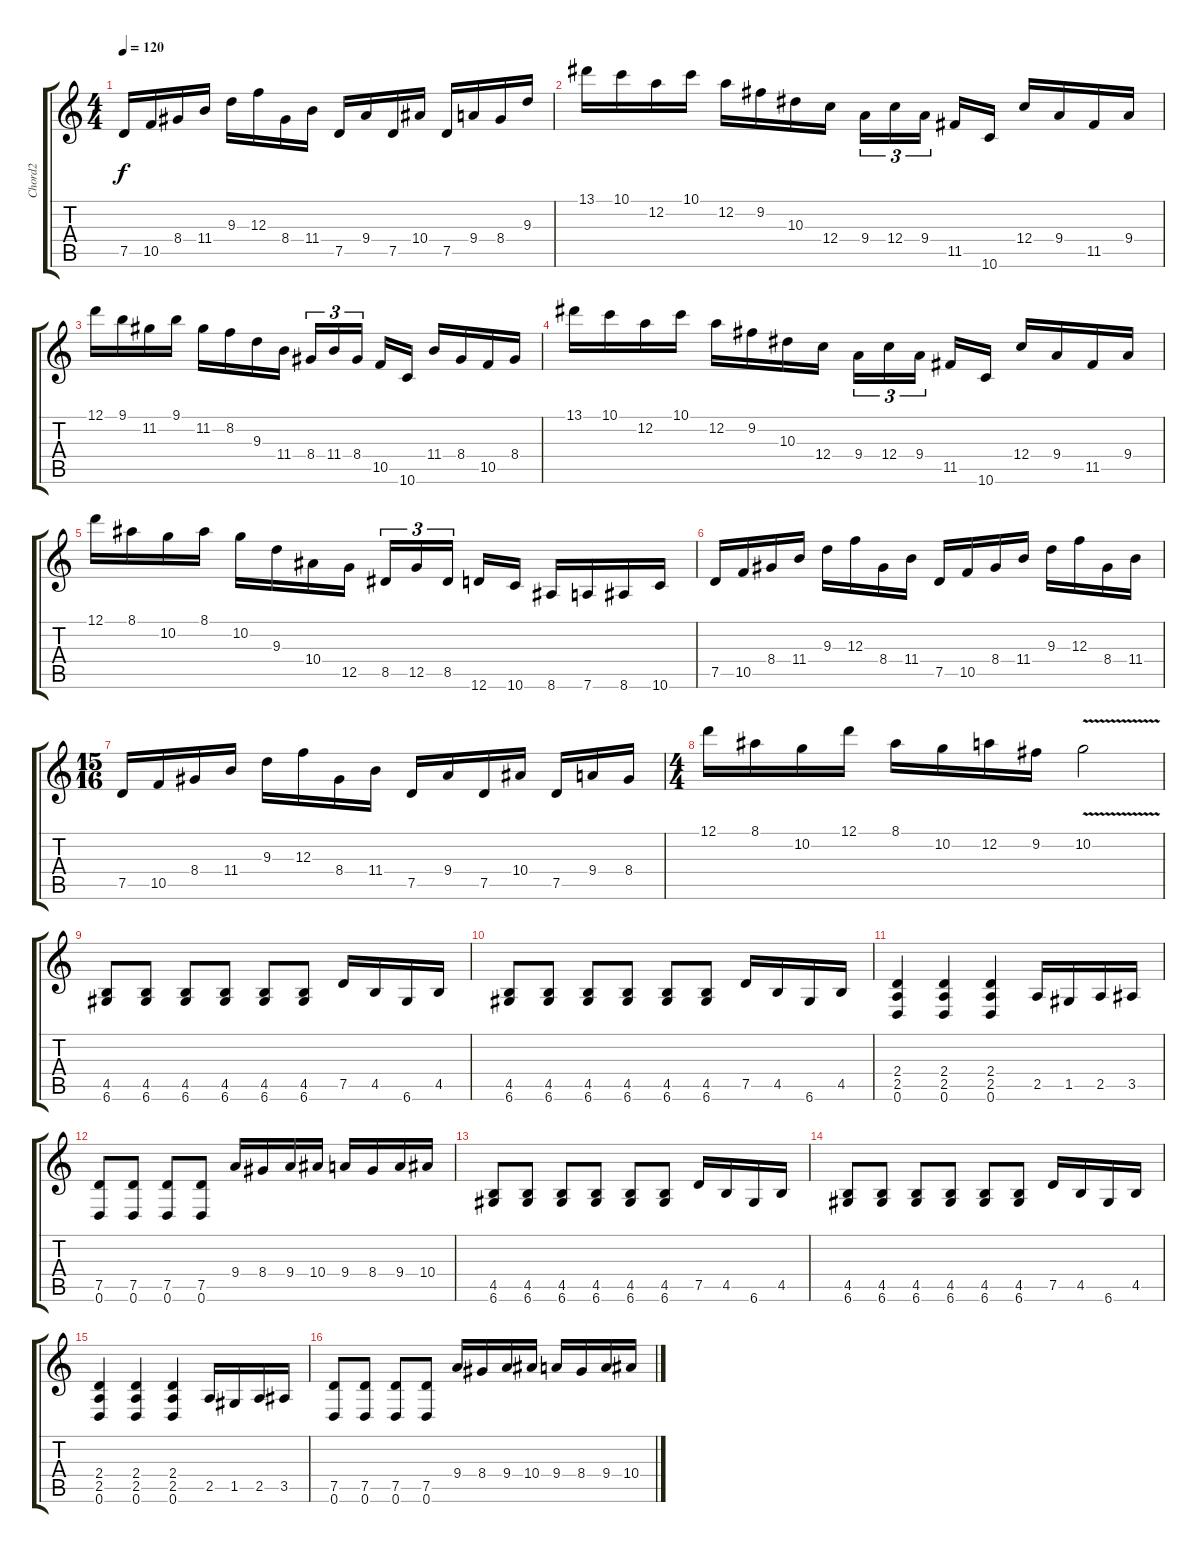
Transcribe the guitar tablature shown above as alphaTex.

\track ("Chord2" "Chord2") {instrument overdrivenguitar}
\staff {score tabs}
\tuning (D4 A3 F3 C3 G2 D2) {hide}
\ts (4 4)
\tempo 120
\clef g2
\ks c
7.5.16{dy f} 10.5.16 8.4.16 11.4.16 9.3.16 12.3.16 8.4.16 11.4.16 7.5.16 9.4.16 7.5.16 10.4.16 7.5.16 9.4.16 8.4.16 9.3.16 |
13.1.16 10.1.16 12.2.16 10.1.16 12.2.16 9.2.16 10.3.16 12.4.16 9.4.16{tu (3 2)} 12.4.16{tu (3 2)} 9.4.16{tu (3 2)} 11.5.16 10.6.16 12.4.16 9.4.16 11.5.16 9.4.16 |
12.1.16 9.1.16 11.2.16 9.1.16 11.2.16 8.2.16 9.3.16 11.4.16 8.4.16{tu (3 2)} 11.4.16{tu (3 2)} 8.4.16{tu (3 2)} 10.5.16 10.6.16 11.4.16 8.4.16 10.5.16 8.4.16 |
13.1.16 10.1.16 12.2.16 10.1.16 12.2.16 9.2.16 10.3.16 12.4.16 9.4.16{tu (3 2)} 12.4.16{tu (3 2)} 9.4.16{tu (3 2)} 11.5.16 10.6.16 12.4.16 9.4.16 11.5.16 9.4.16 |
12.1.16 8.1.16 10.2.16 8.1.16 10.2.16 9.3.16 10.4.16 12.5.16 8.5.16{tu (3 2)} 12.5.16{tu (3 2)} 8.5.16{tu (3 2)} 12.6.16 10.6.16 8.6.16 7.6.16 8.6.16 10.6.16 |
7.5.16 10.5.16 8.4.16 11.4.16 9.3.16 12.3.16 8.4.16 11.4.16 7.5.16 10.5.16 8.4.16 11.4.16 9.3.16 12.3.16 8.4.16 11.4.16 |
\ts (15 16)
7.5.16 10.5.16 8.4.16 11.4.16 9.3.16 12.3.16 8.4.16 11.4.16 7.5.16 9.4.16 7.5.16 10.4.16 7.5.16 9.4.16 8.4.16 |
\ts (4 4)
12.1.16 8.1.16 10.2.16 12.1.16 8.1.16 10.2.16 12.2.16 9.2.16 10.2{v}.2 |
(4.5 6.6).8 (4.5 6.6).8 (4.5 6.6).8 (4.5 6.6).8 (4.5 6.6).8 (4.5 6.6).8 7.5.16 4.5.16 6.6.16 4.5.16 |
(4.5 6.6).8 (4.5 6.6).8 (4.5 6.6).8 (4.5 6.6).8 (4.5 6.6).8 (4.5 6.6).8 7.5.16 4.5.16 6.6.16 4.5.16 |
(2.4 2.5 0.6).4 (2.4 2.5 0.6).4 (2.4 2.5 0.6).4 2.5.16 1.5.16 2.5.16 3.5.16 |
(7.5 0.6).8 (7.5 0.6).8 (7.5 0.6).8 (7.5 0.6).8 9.4.16 8.4.16 9.4.16 10.4.16 9.4.16 8.4.16 9.4.16 10.4.16 |
(4.5 6.6).8 (4.5 6.6).8 (4.5 6.6).8 (4.5 6.6).8 (4.5 6.6).8 (4.5 6.6).8 7.5.16 4.5.16 6.6.16 4.5.16 |
(4.5 6.6).8 (4.5 6.6).8 (4.5 6.6).8 (4.5 6.6).8 (4.5 6.6).8 (4.5 6.6).8 7.5.16 4.5.16 6.6.16 4.5.16 |
(2.4 2.5 0.6).4 (2.4 2.5 0.6).4 (2.4 2.5 0.6).4 2.5.16 1.5.16 2.5.16 3.5.16 |
(7.5 0.6).8 (7.5 0.6).8 (7.5 0.6).8 (7.5 0.6).8 9.4.16 8.4.16 9.4.16 10.4.16 9.4.16 8.4.16 9.4.16 10.4.16
